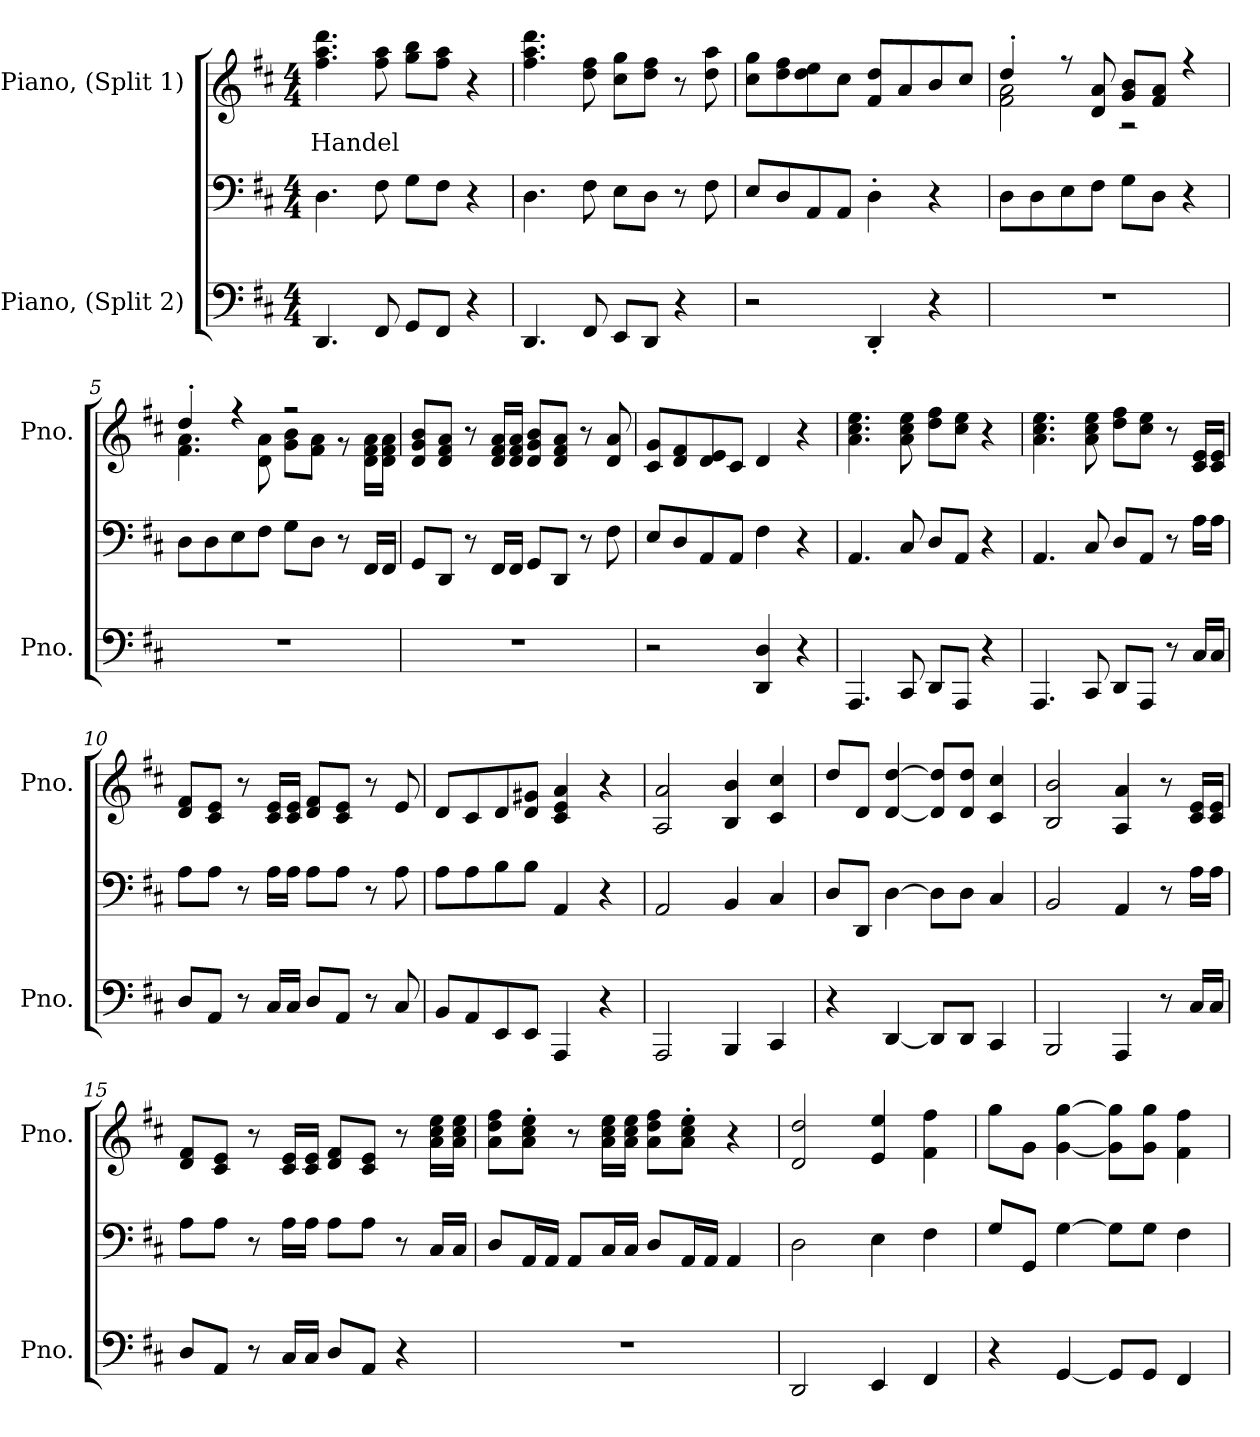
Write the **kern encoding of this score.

**kern	**kern	**kern	**text
*part2	*part2	*part1	*part1
*staff3	*staff2	*staff1	*staff1
*I"Piano,  (Split 2)	*	*I"Piano,  (Split 1)	*
*I'Pno.	*	*I'Pno.	*
*clefF4	*clefF4	*clefG2	*
*k[f#c#]	*k[f#c#]	*k[f#c#]	*
*M4/4	*M4/4	*M4/4	*
*MM93	*MM93	*MM93	*
=1	=1	=1	=1
!	!	!	!LO:LY:b
4.DD/	4.D\	4.ff#\ 4.aa\ 4.ddd\	Handel
8FF#/	8F#\	8ff#\ 8aa\	.
8GG/L	8G\L	8gg\ 8bb\L	.
8FF#/J	8F#\J	8ff#\ 8aa\J	.
4r	4r	4r	.
=2	=2	=2	=2
4.DD/	4.D\	4.ff#\ 4.aa\ 4.ddd\	.
8FF#/	8F#\	8dd\ 8ff#\	.
8EE/L	8E\L	8cc#\ 8gg\L	.
8DD/J	8D\J	8dd\ 8ff#\J	.
4r	8r	8r	.
.	8F#\	8dd\ 8aa\	.
=3	=3	=3	=3
2r	8E/L	8cc#\ 8gg\L	.
.	8D/	8dd\ 8ff#\	.
.	8AA/	8dd\ 8ee\	.
.	8AA/J	8cc#\J	.
4DD'/	4D'\	8f#/ 8dd/L	.
.	.	8a/	.
4r	4r	8b/	.
.	.	8cc#/J	.
=4	=4	=4	=4
*	*	*^	*
1r	8D\L	4dd'/	2f#\ 2a\	.
.	8D\	.	.	.
.	8E\	8r	.	.
.	8F#\J	8d/ 8a/	.	.
.	8G\L	8g/ 8b/L	2r	.
.	8D\J	8f#/ 8a/J	.	.
.	4r	4r	.	.
!!LO:LB:g=z	!!
=5	=5	=5	=5	=5
1r	8D\L	4dd'/	4.f#\ 4.a\	.
.	8D\	.	.	.
.	8E\	4r	.	.
.	8F#\J	.	8d\ 8a\	.
.	8G\L	2r	8g\ 8b\L	.
.	8D\J	.	8f#\ 8a\J	.
.	8r	.	8r	.
.	16FF#/LL	.	16d\ 16f#\ 16a\LL	.
.	16FF#/JJ	.	16d\ 16f#\ 16a\JJ	.
*	*	*v	*v	*
=6	=6	=6	=6
1r	8GG/L	8d/ 8g/ 8b/L	.
.	8DD/J	8d/ 8f#/ 8a/J	.
.	8r	8r	.
.	16FF#/LL	16d/ 16f#/ 16a/LL	.
.	16FF#/JJ	16d/ 16f#/ 16a/JJ	.
.	8GG/L	8d/ 8g/ 8b/L	.
.	8DD/J	8d/ 8f#/ 8a/J	.
.	8r	8r	.
.	8F#\	8d/ 8a/	.
=7	=7	=7	=7
2r	8E/L	8c#/ 8g/L	.
.	8D/	8d/ 8f#/	.
.	8AA/	8d/ 8e/	.
.	8AA/J	8c#/J	.
4DD/ 4D/	4F#\	4d/	.
4r	4r	4r	.
=8	=8	=8	=8
4.AAA/	4.AA/	4.a\ 4.cc#\ 4.ee\	.
8CC#/	8C#/	8a\ 8cc#\ 8ee\	.
8DD/L	8D/L	8dd\ 8ff#\L	.
8AAA/J	8AA/J	8cc#\ 8ee\J	.
4r	4r	4r	.
!!LO:LB:g=z
=9	=9	=9	=9
4.AAA/	4.AA/	4.a\ 4.cc#\ 4.ee\	.
8CC#/	8C#/	8a\ 8cc#\ 8ee\	.
8DD/L	8D/L	8dd\ 8ff#\L	.
8AAA/J	8AA/J	8cc#\ 8ee\J	.
8r	8r	8r	.
16C#/LL	16A\LL	16c#/ 16e/LL	.
16C#/JJ	16A\JJ	16c#/ 16e/JJ	.
=10	=10	=10	=10
8D/L	8A\L	8d/ 8f#/L	.
8AA/J	8A\J	8c#/ 8e/J	.
8r	8r	8r	.
16C#/LL	16A\LL	16c#/ 16e/LL	.
16C#/JJ	16A\JJ	16c#/ 16e/JJ	.
8D/L	8A\L	8d/ 8f#/L	.
8AA/J	8A\J	8c#/ 8e/J	.
8r	8r	8r	.
8C#/	8A\	8e/	.
=11	=11	=11	=11
8BB/L	8A\L	8d/L	.
8AA/	8A\	8c#/	.
8EE/	8B\	8d/	.
8EE/J	8B\J	8d/ 8g#X/J	.
4AAA/	4AA/	4c#/ 4e/ 4a/	.
4r	4r	4r	.
=12	=12	=12	=12
2AAA/	2AA/	2A/ 2a/	.
4BBB/	4BB/	4B/ 4b/	.
4CC#/	4C#/	4c#/ 4cc#/	.
=13	=13	=13	=13
4r	8D/L	8dd/L	.
.	8DD/J	8d/J	.
[4DD/	[4D\	[4d/ [4dd/	.
8DD/L]	8D\L]	8d/] 8dd/]L	.
8DD/J	8D\J	8d/ 8dd/J	.
4CC#/	4C#/	4c#/ 4cc#/	.
!!LO:LB:g=z
=14	=14	=14	=14
2BBB/	2BB/	2B/ 2b/	.
4AAA/	4AA/	4A/ 4a/	.
8r	8r	8r	.
16C#/LL	16A\LL	16c#/ 16e/LL	.
16C#/JJ	16A\JJ	16c#/ 16e/JJ	.
=15	=15	=15	=15
8D/L	8A\L	8d/ 8f#/L	.
8AA/J	8A\J	8c#/ 8e/J	.
8r	8r	8r	.
16C#/LL	16A\LL	16c#/ 16e/LL	.
16C#/JJ	16A\JJ	16c#/ 16e/JJ	.
8D/L	8A\L	8d/ 8f#/L	.
8AA/J	8A\J	8c#/ 8e/J	.
4r	8r	8r	.
.	16C#/LL	16a\ 16cc#\ 16ee\LL	.
.	16C#/JJ	16a\ 16cc#\ 16ee\JJ	.
=16	=16	=16	=16
1r	8D/L	8a\ 8dd\ 8ff#\L	.
.	16AA/L	8a\' 8cc#\' 8ee\'J	.
.	16AA/JJ	.	.
.	8AA/L	8r	.
.	16C#/L	16a\ 16cc#\ 16ee\LL	.
.	16C#/JJ	16a\ 16cc#\ 16ee\JJ	.
.	8D/L	8a\ 8dd\ 8ff#\L	.
.	16AA/L	8a\' 8cc#\' 8ee\'J	.
.	16AA/JJ	.	.
.	4AA/	4r	.
=17	=17	=17	=17
2DD/	2D\	2d/ 2dd/	.
4EE/	4E\	4e/ 4ee/	.
4FF#/	4F#\	4f#\ 4ff#\	.
=18	=18	=18	=18
4r	8G/L	8gg\L	.
.	8GG/J	8g\J	.
[4GG/	[4G\	[4g\ [4gg\	.
8GG/L]	8G\L]	8g\] 8gg\]L	.
8GG/J	8G\J	8g\ 8gg\J	.
4FF#/	4F#\	4f#\ 4ff#\	.
=	=	=	=
*-	*-	*-	*-
